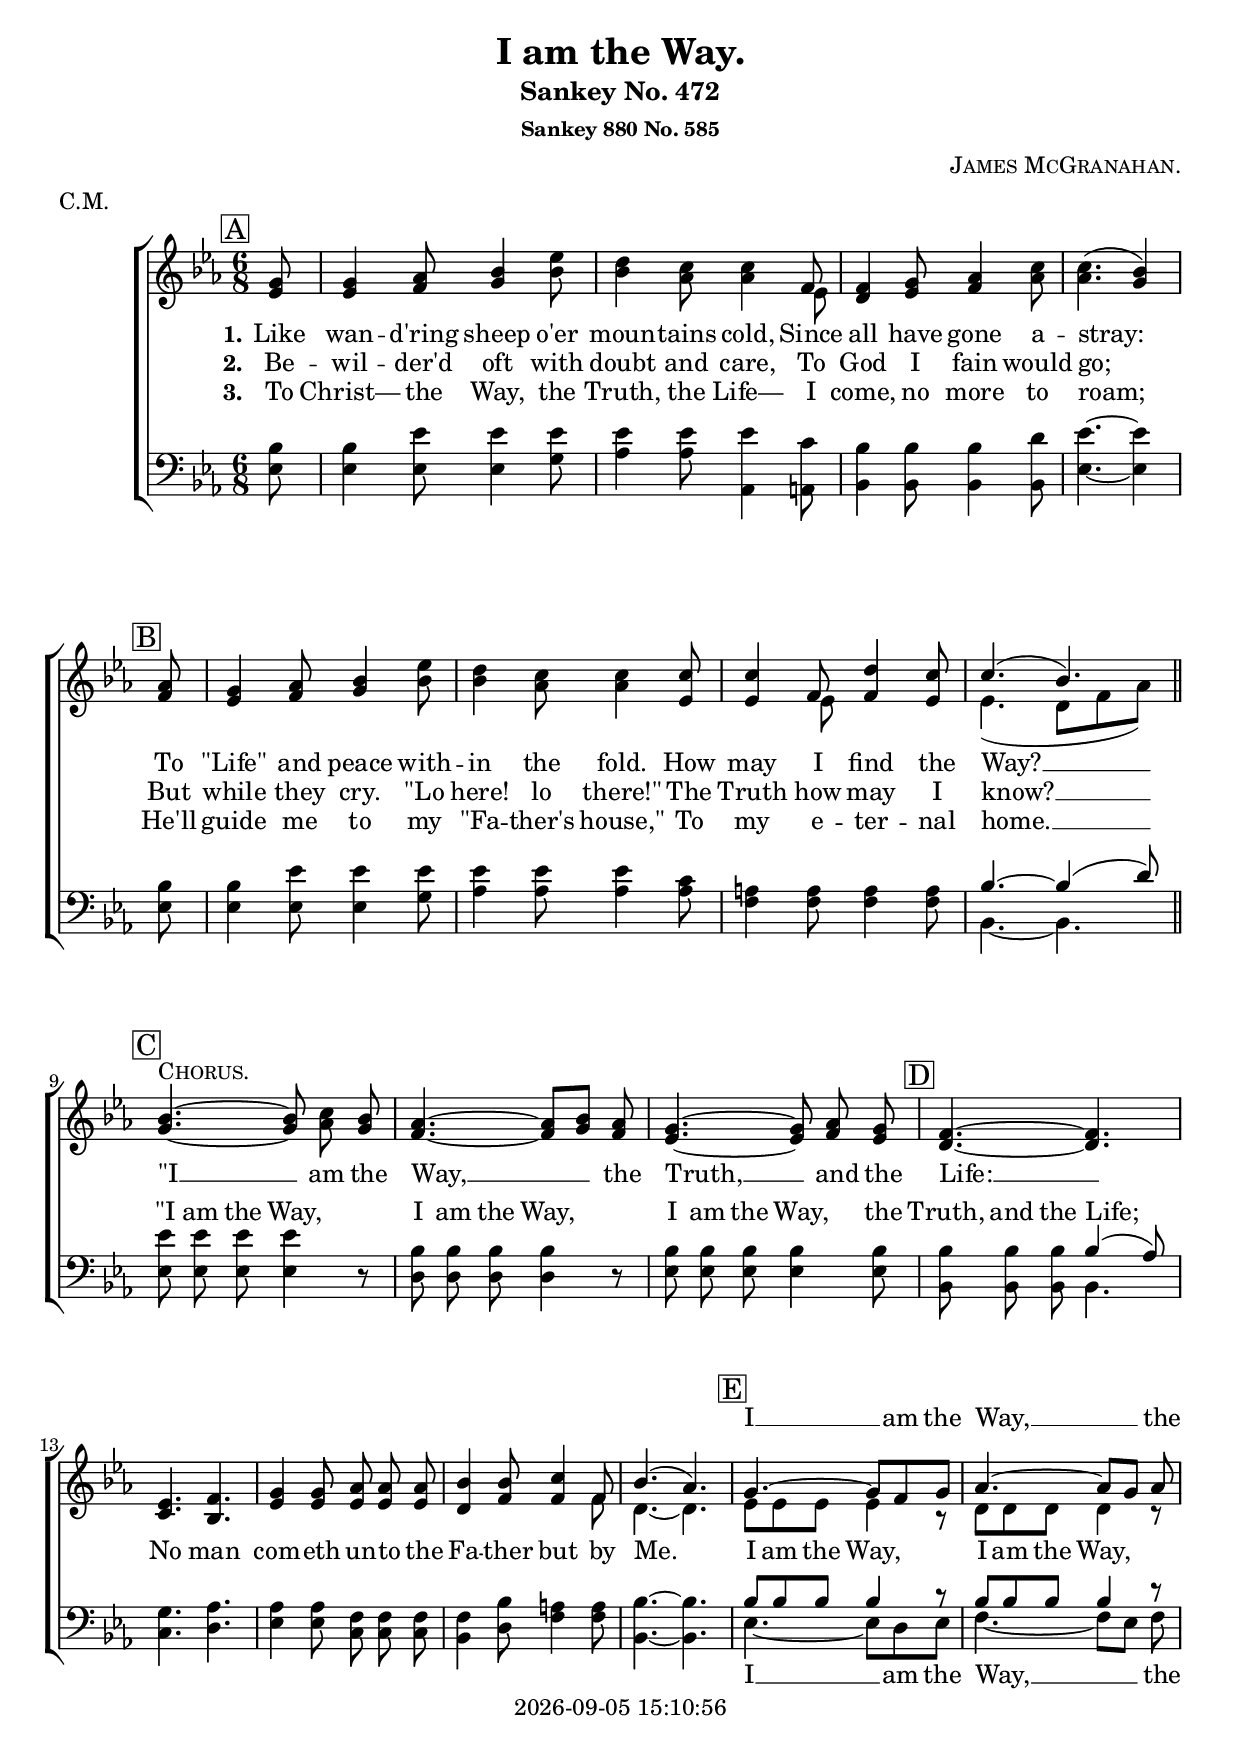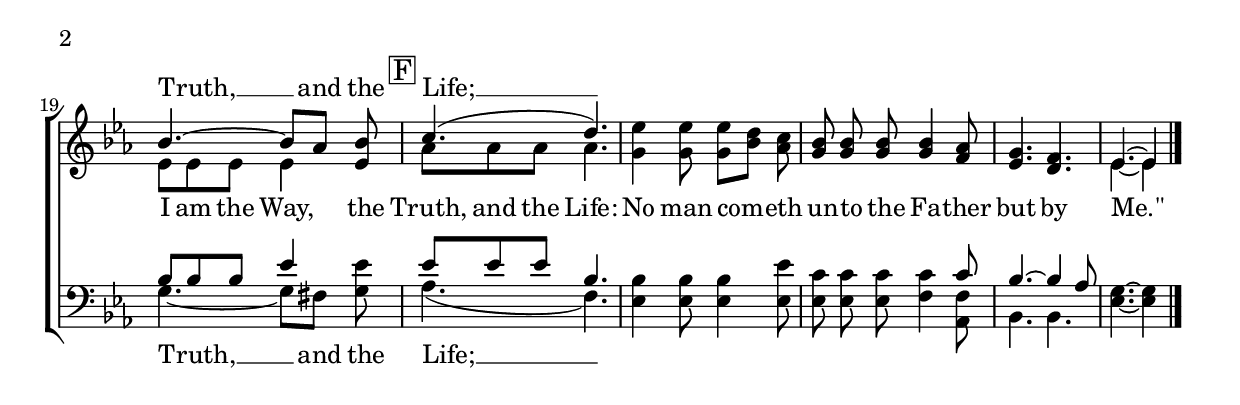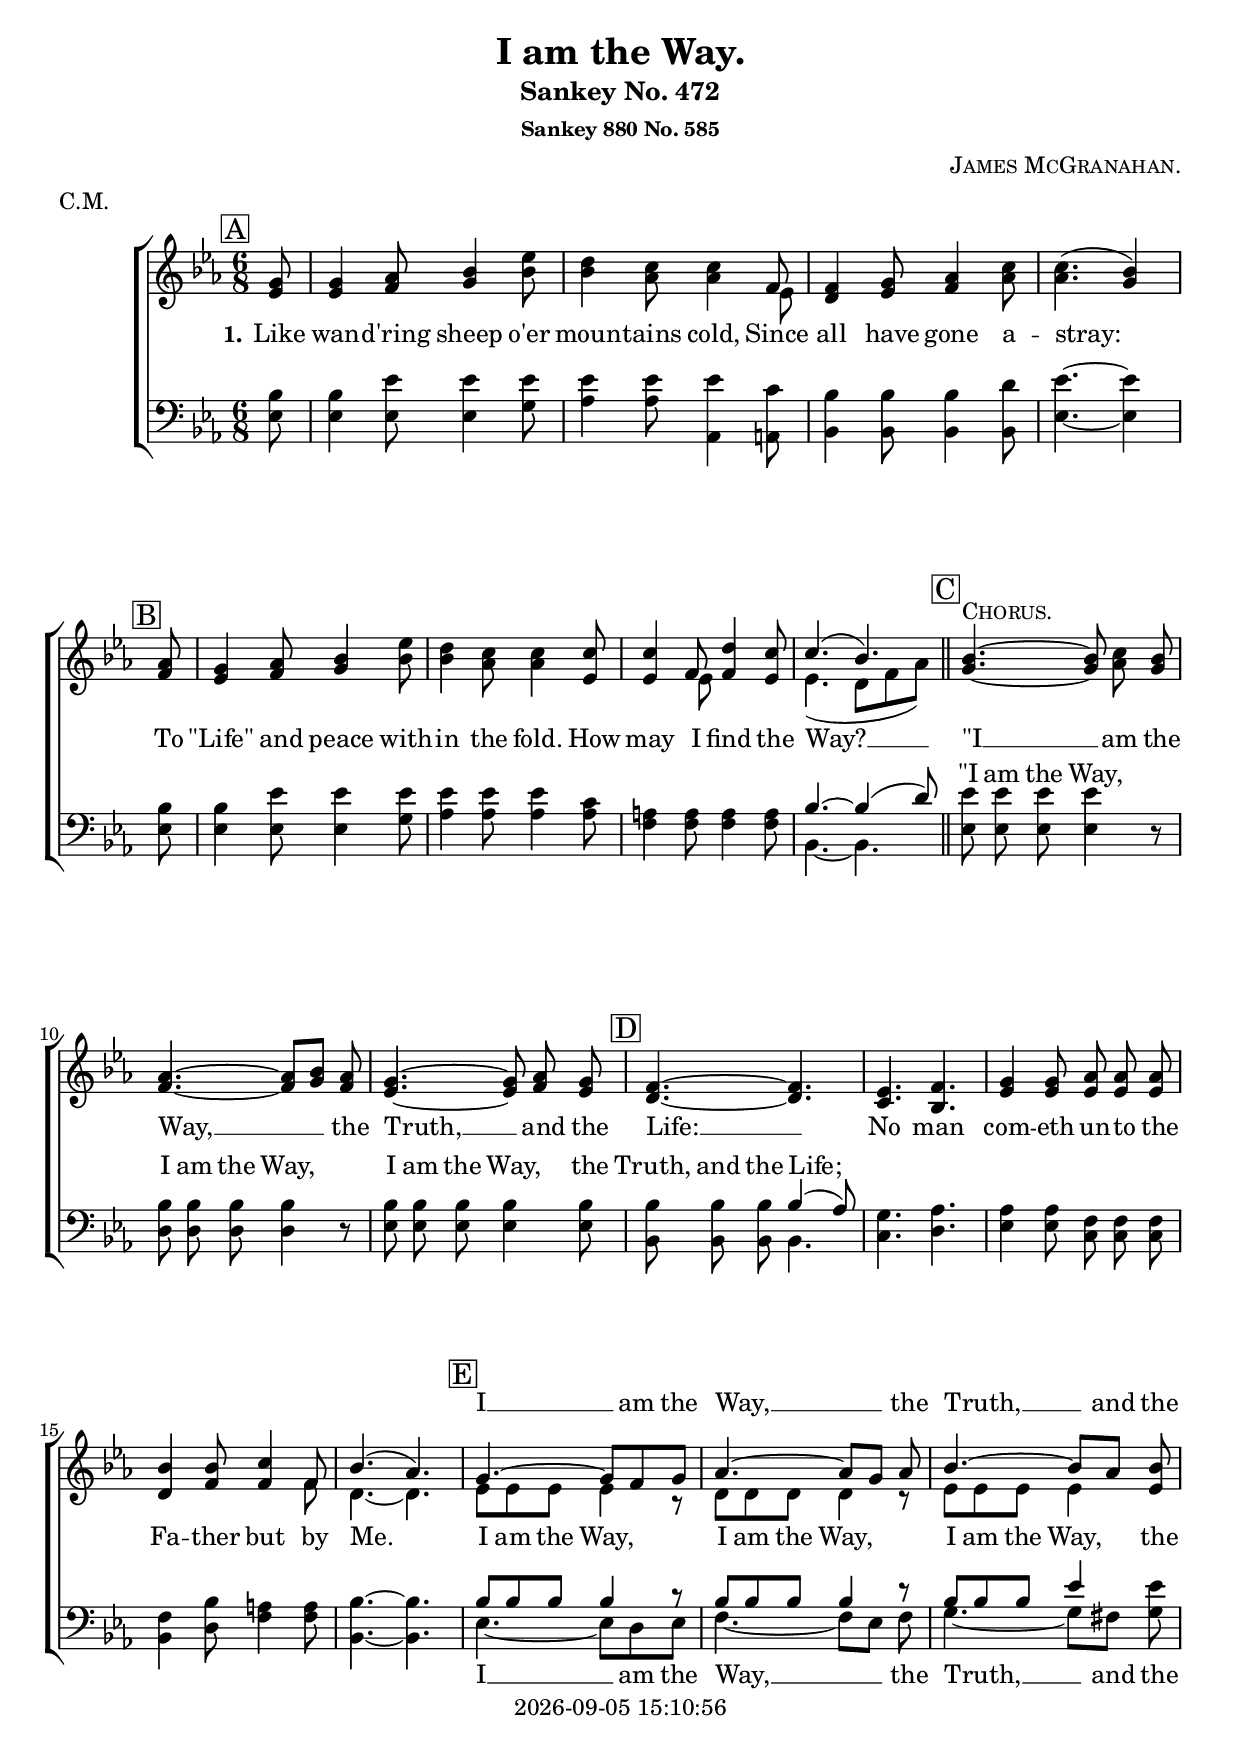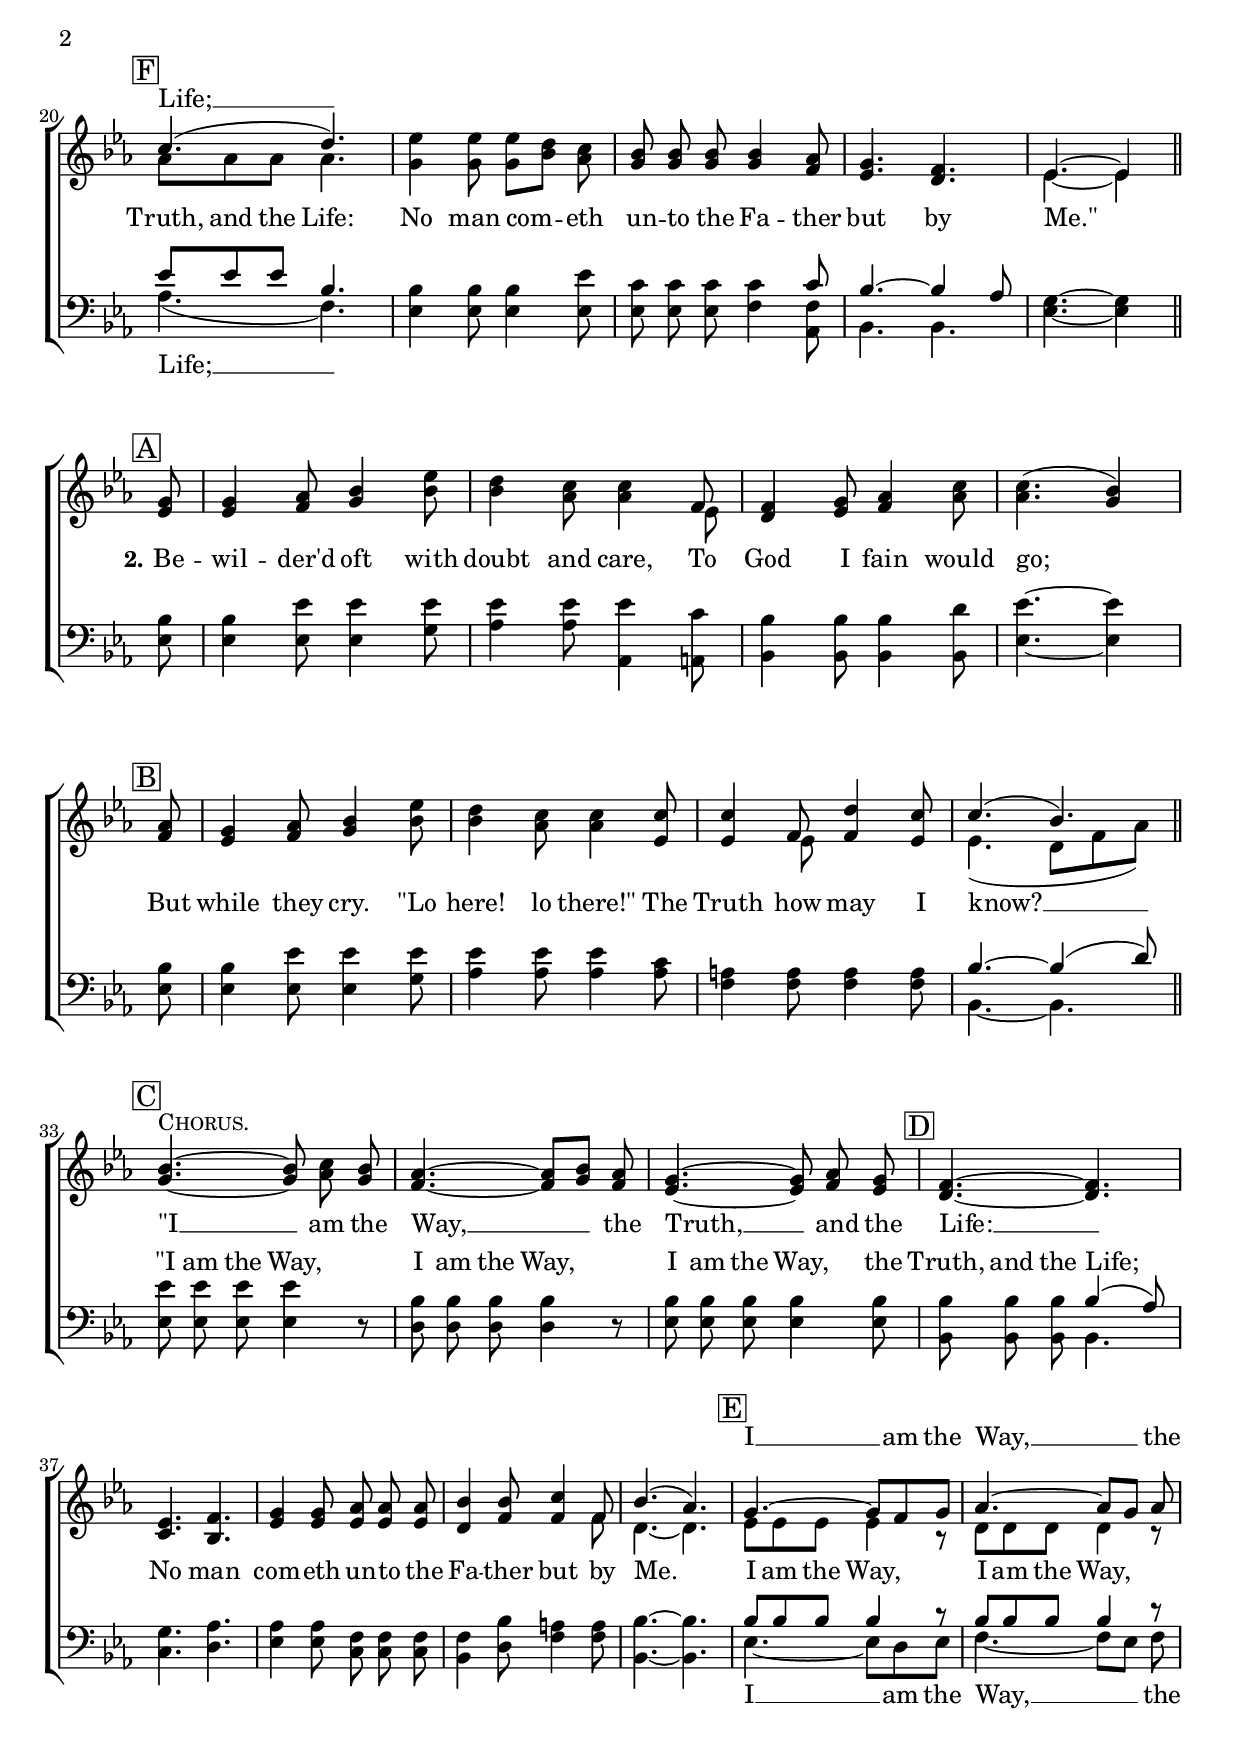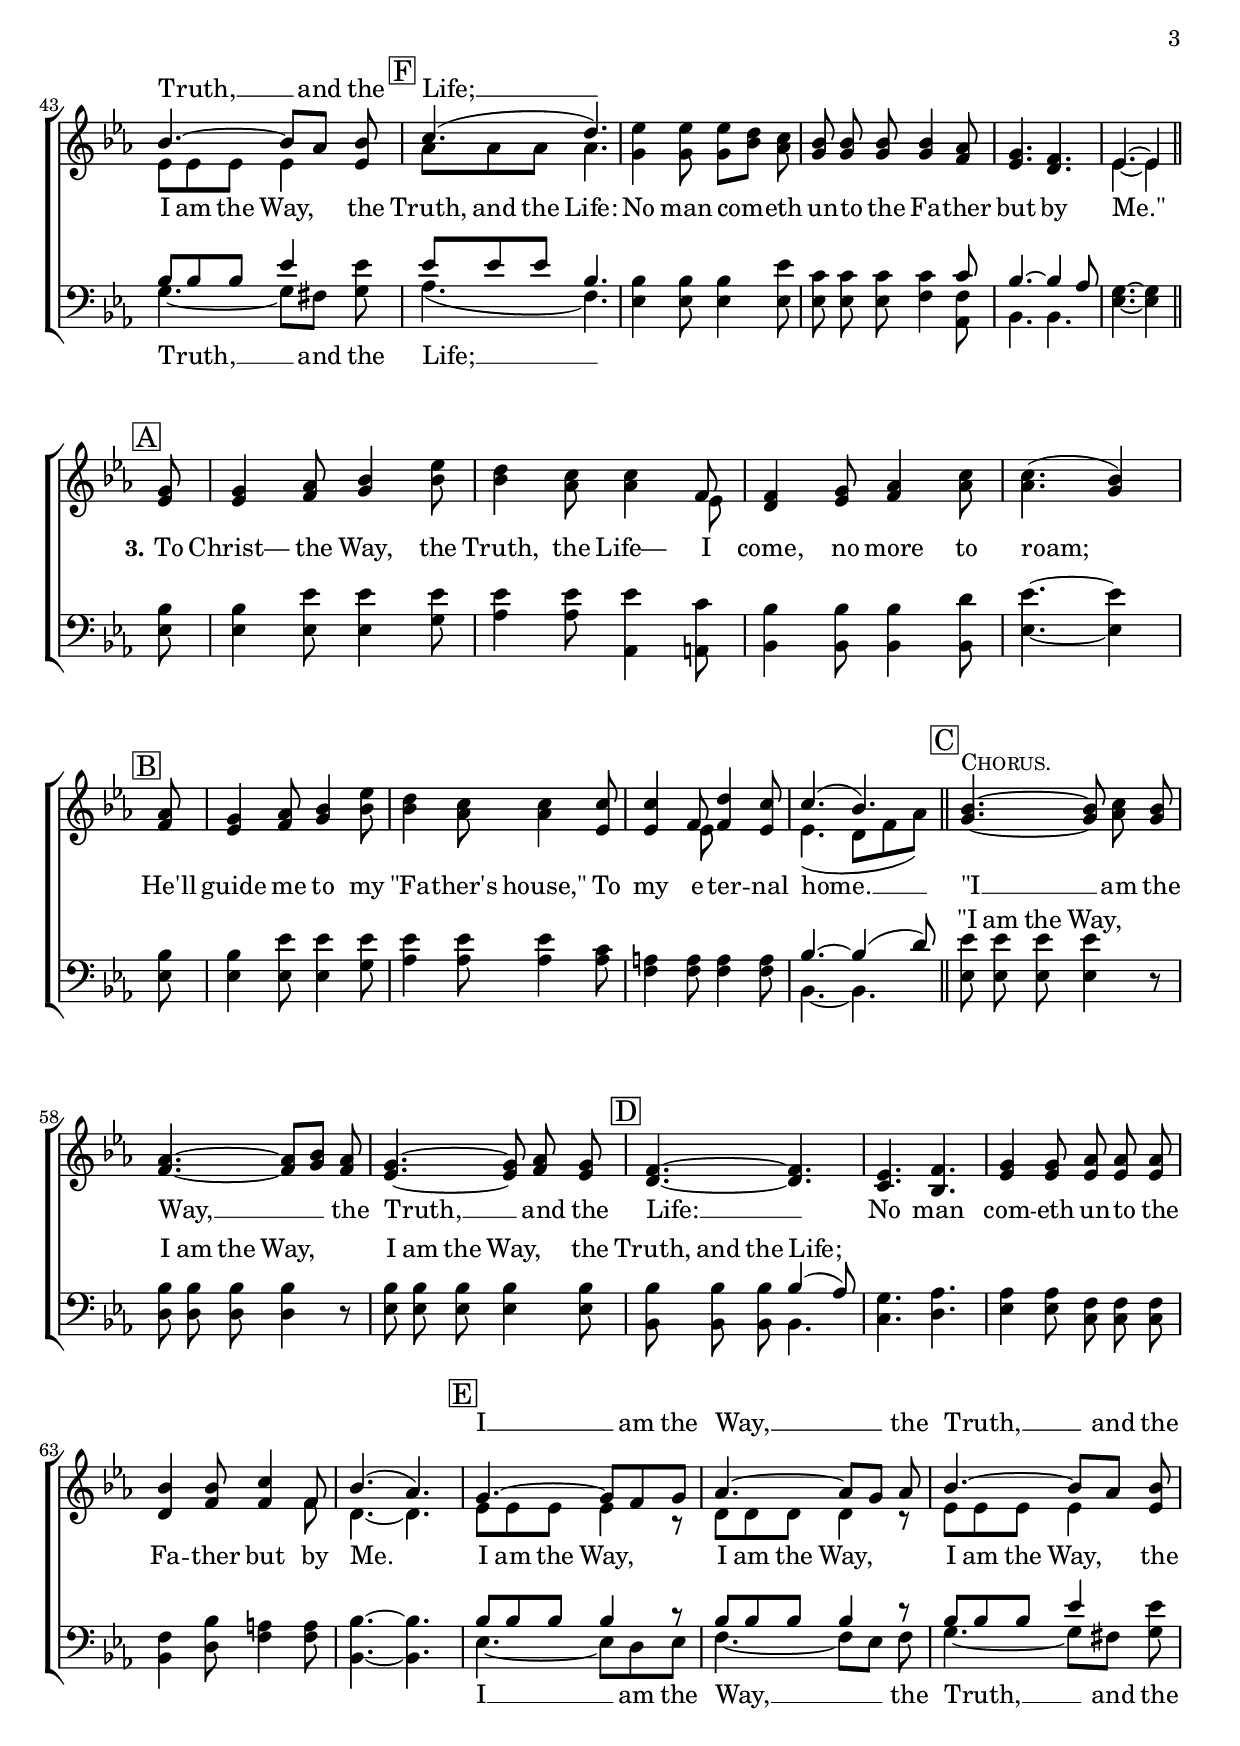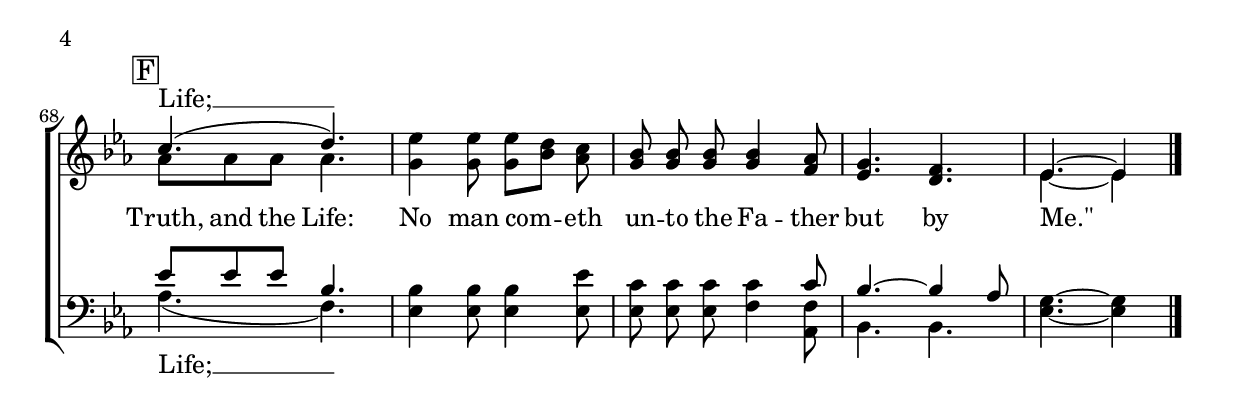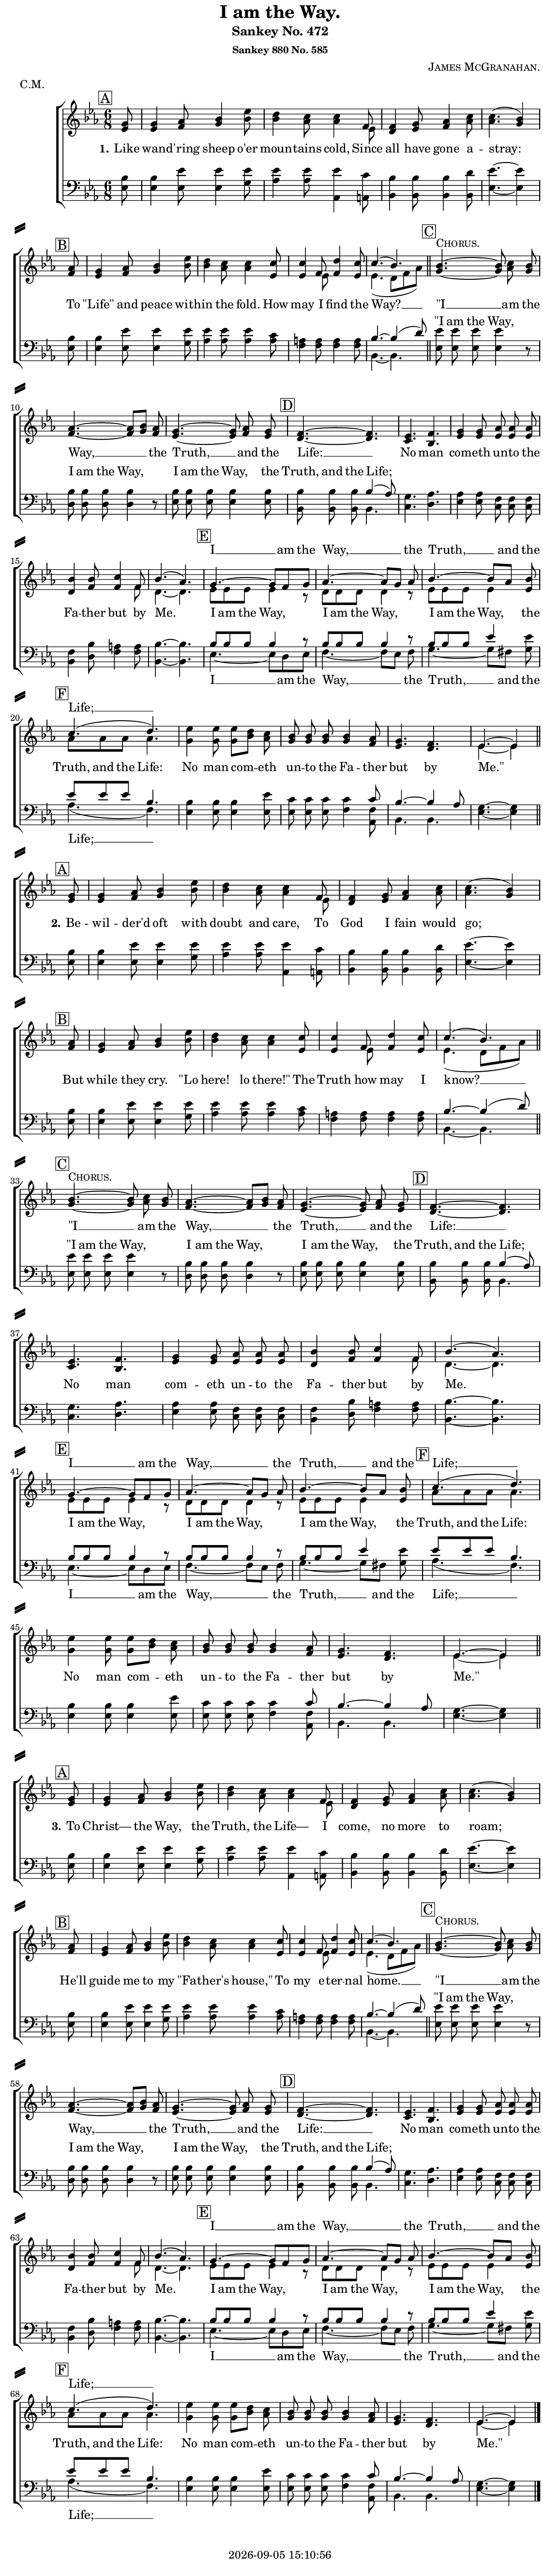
\version "2.22.1"

\include "articulate.ly"

today = #(strftime "%Y-%m-%d %H:%M:%S" (localtime (current-time)))

\header {
% centered at top
%  dedication  = "dedication"
  title       = "I am the Way."
  subtitle    = "Sankey No. 472"
  subsubtitle = "Sankey 880 No. 585"
%  instrument  = "instrument"
  
% arrangement of following lines:
%
%  poet    composer
%  meter   arranger
%  piece       opus

  composer    = \markup\smallCaps "James McGranahan."
%  arranger    = "arranger"
%  opus        = "opus"

%  poet        = \markup\smallCaps "poet"
  meter       = \markup\smallCaps "C.M."
%  piece       = \markup\smallCaps "piece"

% centered at bottom
% tagline     = "tagline" % default lilypond version
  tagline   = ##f
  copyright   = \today
}

% #(set-global-staff-size 16)

global = {
  \key ees \major
  \time 6/8
  \partial 8
}

RehearsalTrack = {
% \set Score.currentBarNumber = #5
  \mark \markup { \box "A" } s8 s2.*3 s4. s4
  \mark \markup { \box "B" } s8 s2.*4
  \mark \markup { \box "C" }    s2.*3
  \mark \markup { \box "D" }    s2.*5
  \mark \markup { \box "E" }    s2.*3
  \mark \markup { \box "F" }    s2.*4 s4. s4
}

TempoTrack = {
  \set Score.tempoHideNote = ##t
  \tempo 4=120
}

nl = { \bar "||" \break }

soprano = \relative {
  \autoBeamOff \partial 8
  g'8 | 4 aes8 bes4 ees8 | d4 c8 4 f,8 | f4 g8 aes4 c8 | c4.(bes4) \bar "|" \break aes8 |
  g4 aes8 bes4 ees8 | d4 c8 4 8 | c4 f,8 d'4 c8 | c4.(bes) \bar "||" |
  bes4.^\markup\smallCaps Chorus. ~8 c bes | aes4.~8[bes] aes | g4.~8 aes g |
  f4.~4. | ees4. f | g4 8 aes8 8 8 | bes4 8 c4 f,8 | bes4.(aes) |
  g4.~8 f g | aes4.~8 [g] aes | bes4.~8 aes bes |
  c4.(d) | ees4 8 8[d] c | bes8 8 8 4 aes8 | g4. f | ees4.~4
}

alto = \relative {
  \autoBeamOff \partial 8
  ees'8 | 4 f8 g4 bes8 | 4 aes8 4 ees8 | d4 ees8 f4 aes8 | 4.(g4) f8 |
  ees4 f8 g4 bes8 | 4 aes8 4 ees8 | ees4 8 f4 ees8 | ees4.(d8 f aes) |
  g4.~8 aes g | f4.~8[g] f | ees4.~8 f ees |
  d4.~4. | c4. bes | ees4 8 8 8 8 | d4 f8 4 8 | d4.~4. |
  ees8 8 8 4 \once\partCombineApart r8 | d8 8 8 4 \once\partCombineApart r8 | ees8 8 8 4 8 |
  aes8 8 8 4. | g4 8 8[bes] aes | g8 8 8 4 f8 | ees4. d | ees4.~4 
  
}

tenor = \relative {
  \autoBeamOff \partial 8
  bes8 | 4 ees8 4 8 | ees4 8 4 c8 | bes4 8 4 d8 | ees4.~4 bes8 |
  bes4 | ees8 4 8 | 4 8 4 c8 | a4 8 4 8 | bes4.~4(d8) |
  ees8 8 8 4 r8 | bes8 8 8 4 r8 | 8 8 8 4 8 |
  bes8 8 8 4(aes8) | g4. aes | 4 8 f f f | 4 bes8 a4 8 | bes4.~4. |
  bes8 8 8 4 \once\partCombineApart r8 | 8 8 8 4 \once\partCombineApart r8 | 8 8 8 ees4 8 |
  ees8 8 8 bes4. | 4 8 4 ees8 | c8 8 8 4 8 | bes4.~4 aes8 | g4.~4
}

bass = \relative {
  \autoBeamOff \partial 8
  ees8 | 4 8 4 g8 | aes4 8 aes,4 a8 | bes4 8 4 8 | ees4.~4 8 |
  ees4 8 4 g8 | aes4 8 4 8 | f4 8 4 8 | bes,4.~4. |
  ees8 8 8 4 r8 | d8 8 8 4 r8 | ees8 8 8 4 8 |
  bes8 8 8 4. | c4. d | ees4 8 c c c | bes4 d8 f4 8 | bes,4.~4. |
  ees4.~8 d ees | f4.~8[ees] f | g4.~8 fis g |
  aes4.(f) | ees4 8 4 8 | 8 8 8 f4 <aes, f'>8 | bes4. 4. | ees4.~4
}

nom  = {   \set ignoreMelismata = ##t }
yesm = { \unset ignoreMelismata       }

chorus = \lyricmode {
  "\"I" __ am the Way, __ the Truth, __ and the Life: __
  No man com -- eth un -- to the Fa -- ther but by Me.
  I am the Way,
  I am the Way,
  I am the Way, the Truth, and the Life:
  No man com -- eth un -- to the Fa -- ther but by "Me.\""
}

chorusSop = \lyricmode {
  _ _ _ _ _ _ _ _
  _ _ _ _ _ _
  _ _ _ _ _ _ _ _
  _ _ _ _ _ _
  _ _ _ _ _ _ _ _ _
  _ _ _ _ _ _ _ _ _ _ _ _
  I __ am the Way, __ the Truth, __ and the Life; __
  "" _ _ _ _ _ _ _ _ _ _ _
}

chorusTenor = \lyricmode {
  _ _ _ _ _ _ _ _
  _ _ _ _ _ _
  _ _ _ _ _ _ _ _
  _ _ _ _ _ _
  "\"I" am the Way, I am the Way,
  I am the Way, the Truth, and the Life;
  _ _ _ _ _ _ _ _ _ _ _ _
  _ _ _ _ _ _ _ _ _ _ _ _ _ _ _ _ _
  _ _ _ _ _ _ _ _ _ _ _ _
}

chorusBass = \lyricmode {
  _ _ _ _ _ _ _ _
  _ _ _ _ _ _
  _ _ _ _ _ _ _ _
  _ _ _ _ _ _
  _ _ _ _ _ _ _
  _ _ _ _ _ _ _ _ _
  _ _ _ _ _ _ _ _ _ _ _ _ _
  I __ am the Way, __ the Truth, __ and the Life; __
  "" _ _ _ _ _ _ _ _ _ _ _
}

verses = 3

wordsOne = \lyricmode {
  \set stanza = "1."
  Like wan -- d'ring sheep o'er moun -- tains cold,
  Since all have gone a -- stray:
  To "\"Life\"" and peace with -- in the fold.
  How may I find the Way? __
}
  
wordsTwo = \lyricmode {
  \set stanza = "2."
  Be -- wil -- der'd oft with doubt and care,
  To God I fain would go;
  But while they cry. "\"Lo" here! lo "there!\""
  The Truth how may I know? __
}
  
wordsThree = \lyricmode {
  \set stanza = "3."
  To Christ— the Way, the Truth, the Life—
  I come, no more to roam;
  He'll guide me to my "\"Fa" -- ther's "house,\""
  To my e -- ter -- nal home. __
}
  
wordsMidiSop = \lyricmode {
  \set stanza = "1."
  "Like " wan "d'ring " "sheep " "o'er " moun "tains " "cold, "
  "\nSince " "all " "have " "gone " a "stray: "
  "\nTo " "\"Life\" " "and " "peace " with "in " "the " "fold. "
  "\nHow " "may " "I " "find " "the " "Way? " 
  "\n\"I "  "am " "the " "Way, "  "the " "Truth, "  "and " "the " "Life: " 
  "\nNo " "man " com "eth " un "to " "the " Fa "ther " "but " "by " "Me. "
  "\nI " "am " "the " "Way, " "the " "Truth, " "and " "the " "Life: "
  "\nNo " "man " com "eth " un "to " "the " Fa "ther " "but " "by " "Me.\"\n"

  \set stanza = "2."
  "\nBe" wil "der'd " "oft " "with " "doubt " "and " "care, "
  "\nTo " "God " "I " "fain " "would " "go; "
  "\nBut " "while " "they " "cry. " "\"Lo " "here! " "lo " "there!\" "
  "\nThe " "Truth " "how " "may " "I " "know? " 
  "\n\"I "  "am " "the " "Way, "  "the " "Truth, "  "and " "the " "Life: " 
  "\nNo " "man " com "eth " un "to " "the " Fa "ther " "but " "by " "Me. "
  "\nI " "am " "the " "Way, " "the " "Truth, " "and " "the " "Life: "
  "\nNo " "man " com "eth " un "to " "the " Fa "ther " "but " "by " "Me.\"\n"

  \set stanza = "3."
  "\nTo " "Christ— " "the " "Way, " "the " "Truth, " "the " "Life— "
  "\nI " "come, " "no " "more " "to " "roam; "
  "\nHe'll " "guide " "me " "to " "my " "\"Fa" "ther's " "house,\" "
  "\nTo " "my " e ter "nal " "home. " 
  "\n\"I "  "am " "the " "Way, "  "the " "Truth, "  "and " "the " "Life: " 
  "\nNo " "man " com "eth " un "to " "the " Fa "ther " "but " "by " "Me. "
  "\nI " "am " "the " "Way, " "the " "Truth, " "and " "the " "Life: "
  "\nNo " "man " com "eth " un "to " "the " Fa "ther " "but " "by " "Me.\""
}

wordsMidiAlto = \lyricmode {
  \set stanza = "1."
  "Like " wan "d'ring " "sheep " "o'er " moun "tains " "cold, "
  "\nSince " "all " "have " "gone " a "stray: "
  "\nTo " "\"Life\" " "and " "peace " with "in " "the " "fold. "
  "\nHow " "may " "I " "find " "the " "Way? " 
  "\n\"I "  "am " "the " "Way, "  "the " "Truth, "  "and " "the " "Life: " 
  "\nNo " "man " com "eth " un "to " "the " Fa "ther " "but " "by " "Me. "
  "\nI " "am " "the " "Way, "
  "\nI " "am " "the " "Way, "
  "\nI " "am " "the " "Way, " "the " "Truth, " "and " "the " "Life: "
  "\nNo " "man " com "eth " un "to " "the " Fa "ther " "but " "by " "Me.\"\n"

  \set stanza = "2."
  "\nBe" wil "der'd " "oft " "with " "doubt " "and " "care, "
  "\nTo " "God " "I " "fain " "would " "go; "
  "\nBut " "while " "they " "cry. " "\"Lo " "here! " "lo " "there!\" "
  "\nThe " "Truth " "how " "may " "I " "know? " 
  "\n\"I "  "am " "the " "Way, "  "the " "Truth, "  "and " "the " "Life: " 
  "\nNo " "man " com "eth " un "to " "the " Fa "ther " "but " "by " "Me. "
  "\nI " "am " "the " "Way, "
  "\nI " "am " "the " "Way, "
  "\nI " "am " "the " "Way, " "the " "Truth, " "and " "the " "Life: "
  "\nNo " "man " com "eth " un "to " "the " Fa "ther " "but " "by " "Me.\"\n"

  \set stanza = "3."
  "\nTo " "Christ— " "the " "Way, " "the " "Truth, " "the " "Life— "
  "\nI " "come, " "no " "more " "to " "roam; "
  "\nHe'll " "guide " "me " "to " "my " "\"Fa" "ther's " "house,\" "
  "\nTo " "my " e ter "nal " "home. " 
  "\n\"I "  "am " "the " "Way, "  "the " "Truth, "  "and " "the " "Life: " 
  "\nNo " "man " com "eth " un "to " "the " Fa "ther " "but " "by " "Me. "
  "\nI " "am " "the " "Way, "
  "\nI " "am " "the " "Way, "
  "\nI " "am " "the " "Way, " "the " "Truth, " "and " "the " "Life: "
  "\nNo " "man " com "eth " un "to " "the " Fa "ther " "but " "by " "Me.\" "
}

wordsMidiTenor = \lyricmode {
  \set stanza = "1."
  "Like " wan "d'ring " "sheep " "o'er " moun "tains " "cold, "
  "\nSince " "all " "have " "gone " a "stray: "
  "\nTo " "\"Life\" " "and " "peace " with "in " "the " "fold. "
  "\nHow " "may " "I " "find " "the " "Way? " 
  "\n\"I " "am " "the " "Way, "
  "\nI " "am " "the " "Way, "
  "\nI " "am " "the " "Way, " "the " "Truth, "  "and " "the " "Life: " 
  "\nNo " "man " com "eth " un "to " "the " Fa "ther " "but " "by " "Me. "
  "\nI " "am " "the " "Way, "
  "\nI " "am " "the " "Way, "
  "\nI " "am " "the " "Way, " "the " "Truth, " "and " "the " "Life: "
  "\nNo " "man " com "eth " un "to " "the " Fa "ther " "but " "by " "Me.\"\n"

  \set stanza = "2."
  "\nBe" wil "der'd " "oft " "with " "doubt " "and " "care, "
  "\nTo " "God " "I " "fain " "would " "go; "
  "\nBut " "while " "they " "cry. " "\"Lo " "here! " "lo " "there!\" "
  "\nThe " "Truth " "how " "may " "I " "know? " 
  "\n\"I " "am " "the " "Way, "
  "\nI " "am " "the " "Way, "
  "\nI " "am " "the " "Way, " "the " "Truth, "  "and " "the " "Life: " 
  "\nNo " "man " com "eth " un "to " "the " Fa "ther " "but " "by " "Me. "
  "\nI " "am " "the " "Way, "
  "\nI " "am " "the " "Way, "
  "\nI " "am " "the " "Way, " "the " "Truth, " "and " "the " "Life: "
  "\nNo " "man " com "eth " un "to " "the " Fa "ther " "but " "by " "Me.\"\n"

  \set stanza = "3."
  "\nTo " "Christ— " "the " "Way, " "the " "Truth, " "the " "Life— "
  "\nI " "come, " "no " "more " "to " "roam; "
  "\nHe'll " "guide " "me " "to " "my " "\"Fa" "ther's " "house,\" "
  "\nTo " "my " e ter "nal " "home. " 
  "\n\"I " "am " "the " "Way, "
  "\nI " "am " "the " "Way, "
  "\nI " "am " "the " "Way, " "the " "Truth, "  "and " "the " "Life: " 
  "\nNo " "man " com "eth " un "to " "the " Fa "ther " "but " "by " "Me. "
  "\nI " "am " "the " "Way, "
  "\nI " "am " "the " "Way, "
  "\nI " "am " "the " "Way, " "the " "Truth, " "and " "the " "Life: "
  "\nNo " "man " com "eth " un "to " "the " Fa "ther " "but " "by " "Me.\" "
}

wordsMidiBass = \lyricmode {
  \set stanza = "1."
  "Like " wan "d'ring " "sheep " "o'er " moun "tains " "cold, "
  "\nSince " "all " "have " "gone " a "stray: "
  "\nTo " "\"Life\" " "and " "peace " with "in " "the " "fold. "
  "\nHow " "may " "I " "find " "the " "Way? " 
  "\n\"I " "am " "the " "Way, "
  "\nI " "am " "the " "Way, "
  "\nI " "am " "the " "Way, " "the " "Truth, " "and " "the " "Life; "
  "\nNo " "man " com "eth " un "to " "the " Fa "ther " "but " "by " "Me. "
  "\nI " "am " "the " "Way, " "the " "Truth, " "and " "the " "Life: "
  "\nNo " "man " com "eth " un "to " "the " Fa "ther " "but " "by " "Me.\"\n"

  \set stanza = "2."
  "\nBe" wil "der'd " "oft " "with " "doubt " "and " "care, "
  "\nTo " "God " "I " "fain " "would " "go; "
  "\nBut " "while " "they " "cry. " "\"Lo " "here! " "lo " "there!\" "
  "\nThe " "Truth " "how " "may " "I " "know? " 
  "\n\"I " "am " "the " "Way, "
  "\nI " "am " "the " "Way, "
  "\nI " "am " "the " "Way, " "the " "Truth, " "and " "the " "Life; "
  "\nNo " "man " com "eth " un "to " "the " Fa "ther " "but " "by " "Me. "
  "\nI " "am " "the " "Way, " "the " "Truth, " "and " "the " "Life: "
  "\nNo " "man " com "eth " un "to " "the " Fa "ther " "but " "by " "Me.\"\n"

  \set stanza = "3."
  "\nTo " "Christ— " "the " "Way, " "the " "Truth, " "the " "Life— "
  "\nI " "come, " "no " "more " "to " "roam; "
  "\nHe'll " "guide " "me " "to " "my " "\"Fa" "ther's " "house,\" "
  "\nTo " "my " e ter "nal " "home. " 
  "\n\"I " "am " "the " "Way, "
  "\nI " "am " "the " "Way, "
  "\nI " "am " "the " "Way, " "the " "Truth, " "and " "the " "Life; "
  "\nNo " "man " com "eth " un "to " "the " Fa "ther " "but " "by " "Me. "
  "\nI " "am " "the " "Way, " "the " "Truth, " "and " "the " "Life: "
  "\nNo " "man " com "eth " un "to " "the " Fa "ther " "but " "by " "Me.\" "
}

\book {
  \bookOutputSuffix "midi-sop"
  \score {
%    \articulate
        \new ChoirStaff <<
                                % Soprano staff
          \new Staff = soprano
          <<
            \new Voice { \repeat unfold \verses \TempoTrack     }
            \new Voice { \global \repeat unfold \verses \soprano \bar "|." }
            \addlyrics \wordsMidiSop
          >>
                                % Alto staff
          \new Staff = alto
          <<
            \new Voice { \global \repeat unfold \verses { \alto \nl } \bar "|." }
          >>
                                % Tenor staff
          \new Staff = tenor
          <<
            \clef "treble_8"
            \new Voice { \global \repeat unfold \verses \tenor }
          >>
                                % Bass staff
          \new Staff = bass
          <<
            \clef "bass"
            \new Voice { \global \repeat unfold \verses \bass }
          >>
        >>
    \midi {}
  }
}

\book {
  \bookOutputSuffix "midi-alto"
  \score {
%    \articulate
        \new ChoirStaff <<
                                % Soprano staff
          \new Staff = soprano
          <<
            \new Voice { \repeat unfold \verses \TempoTrack     }
            \new Voice { \global \repeat unfold \verses \soprano \bar "|." }
          >>
                                % Alto staff
          \new Staff = alto
          <<
            \new Voice { \global \repeat unfold \verses { \alto \nl } \bar "|." }
            \addlyrics \wordsMidiAlto
          >>
                                % Tenor staff
          \new Staff = tenor
          <<
            \clef "treble_8"
            \new Voice { \global \repeat unfold \verses \tenor }
          >>
                                % Bass staff
          \new Staff = bass
          <<
            \clef "bass"
            \new Voice { \global \repeat unfold \verses \bass }
          >>
        >>
    \midi {}
  }
}

\book {
  \bookOutputSuffix "midi-tenor"
  \score {
%    \articulate
        \new ChoirStaff <<
                                % Soprano staff
          \new Staff = soprano
          <<
            \new Voice { \repeat unfold \verses \TempoTrack     }
            \new Voice { \global \repeat unfold \verses \soprano \bar "|." }
          >>
                                % Alto staff
          \new Staff = alto
          <<
            \new Voice { \global \repeat unfold \verses { \alto \nl } \bar "|." }
          >>
                                % Tenor staff
          \new Staff = tenor
          <<
            \clef "treble_8"
            \new Voice { \global \repeat unfold \verses \tenor }
            \addlyrics \wordsMidiTenor
          >>
                                % Bass staff
          \new Staff = bass
          <<
            \clef "bass"
            \new Voice { \global \repeat unfold \verses \bass }
          >>
        >>
    \midi {}
  }
}

\book {
  \bookOutputSuffix "midi-bass"
  \score {
%    \articulate
        \new ChoirStaff <<
                                % Soprano staff
          \new Staff = soprano
          <<
            \new Voice { \repeat unfold \verses \TempoTrack     }
            \new Voice { \global \repeat unfold \verses \soprano \bar "|." }
          >>
                                % Alto staff
          \new Staff = alto
          <<
            \new Voice { \global \repeat unfold \verses { \alto \nl } \bar "|." }
          >>
                                % Tenor staff
          \new Staff = tenor
          <<
            \clef "treble_8"
            \new Voice { \global \repeat unfold \verses \tenor }
          >>
                                % Bass staff
          \new Staff = bass
          <<
            \clef "bass"
            \new Voice { \global \repeat unfold \verses \bass }
            \addlyrics \wordsMidiBass
          >>
        >>
    \midi {}
  }
}

\book {
  \bookOutputSuffix "repeat"
  \score {
        \new ChoirStaff <<
                                  % Joint soprano/alto staff
          \new Staff = women \with { printPartCombineTexts = ##f }
          <<
            \new Voice \RehearsalTrack
            \new Voice \TempoTrack
            \new NullVoice = "alignerS" \soprano
            \new NullVoice = "aligner"  \alto
            \new Voice \partCombine #'(2 . 88) { \global \soprano \bar "|." } { \global \alto }
            \new Lyrics \lyricsto "aligner" { \wordsOne \chorus }
            \new Lyrics \lyricsto "aligner"   \wordsTwo
            \new Lyrics \lyricsto "aligner"   \wordsThree
          >>
                                  % Joint tenor/bass staff
          \new Staff = men \with { printPartCombineTexts = ##f }
          <<
            \clef "bass"
            \new Voice \partCombine #'(2 . 88) { \global \tenor } { \global \bass }
            \new NullVoice = alignerT { \tenor }
            \new NullVoice = alignerB { \bass }
            \addlyrics \chorusBass
          >>
          \new Lyrics \with {alignAboveContext = women} \lyricsto alignerS \chorusSop
          \new Lyrics \with {alignAboveContext = men} \lyricsto alignerT \chorusTenor
        >>
    \layout {
      indent = 1.5\cm
      \pointAndClickOff
      \context {
        \Staff \RemoveAllEmptyStaves
      }
    }
  }
}

singlescore = {
        \new ChoirStaff <<
                                  % Joint soprano/alto staff
          \new Staff = women \with { printPartCombineTexts = ##f }
          <<
            \new Voice { \repeat unfold \verses \RehearsalTrack }
            \new Voice { \repeat unfold \verses \TempoTrack }
            \new NullVoice = "alignerS" { \repeat unfold \verses \soprano }
            \new NullVoice = "aligner"  { \repeat unfold \verses \alto    }
            \new Voice \partCombine #'(2 . 88) { \global \repeat unfold \verses \soprano \bar "|." }
                                    { \global \repeat unfold \verses { \alto \nl } \bar "|." }
            \new Lyrics \lyricsto "aligner" { \wordsOne   \chorus
                                              \wordsTwo   \chorus
                                              \wordsThree \chorus
                                            }
          >>
                                  % Joint tenor/bass staff
          \new Staff = men \with { printPartCombineTexts = ##f }
          <<
            \clef "bass"
            \new Voice \partCombine #'(2 . 88) { \global \repeat unfold \verses \tenor }
                                    { \global \repeat unfold \verses \bass }
            \new NullVoice = alignerT { \repeat unfold \verses \tenor }
            \new NullVoice            { \repeat unfold \verses \bass  }
            \addlyrics {\repeat unfold \verses \chorusBass }
          >>
          \new Lyrics \with {alignAboveContext = women} \lyricsto alignerS { \repeat unfold \verses \chorusSop }
          \new Lyrics \with {alignAboveContext = men} \lyricsto alignerT { \repeat unfold \verses \chorusTenor }
        >>
}

\book {
  \bookOutputSuffix "single"
  \score {
    \singlescore
    \layout {
      indent = 1.5\cm
      \pointAndClickOff
      \context {
        \Staff \RemoveAllEmptyStaves
      }
    }
  }
}

\book {
  \bookOutputSuffix "singlepage"
  \paper {
    top-margin = 0
    left-margin = 7
    right-margin = 1
    paper-width = 190\mm
    page-breaking = #ly:one-page-breaking
    system-system-spacing.basic-distance = #15
    system-separator-markup = \slashSeparator
  }
  \score {
    \singlescore
    \layout {
      indent = 1.5\cm
      \pointAndClickOff
      \context {
        \Staff \RemoveAllEmptyStaves
      }
    }
  }
}
